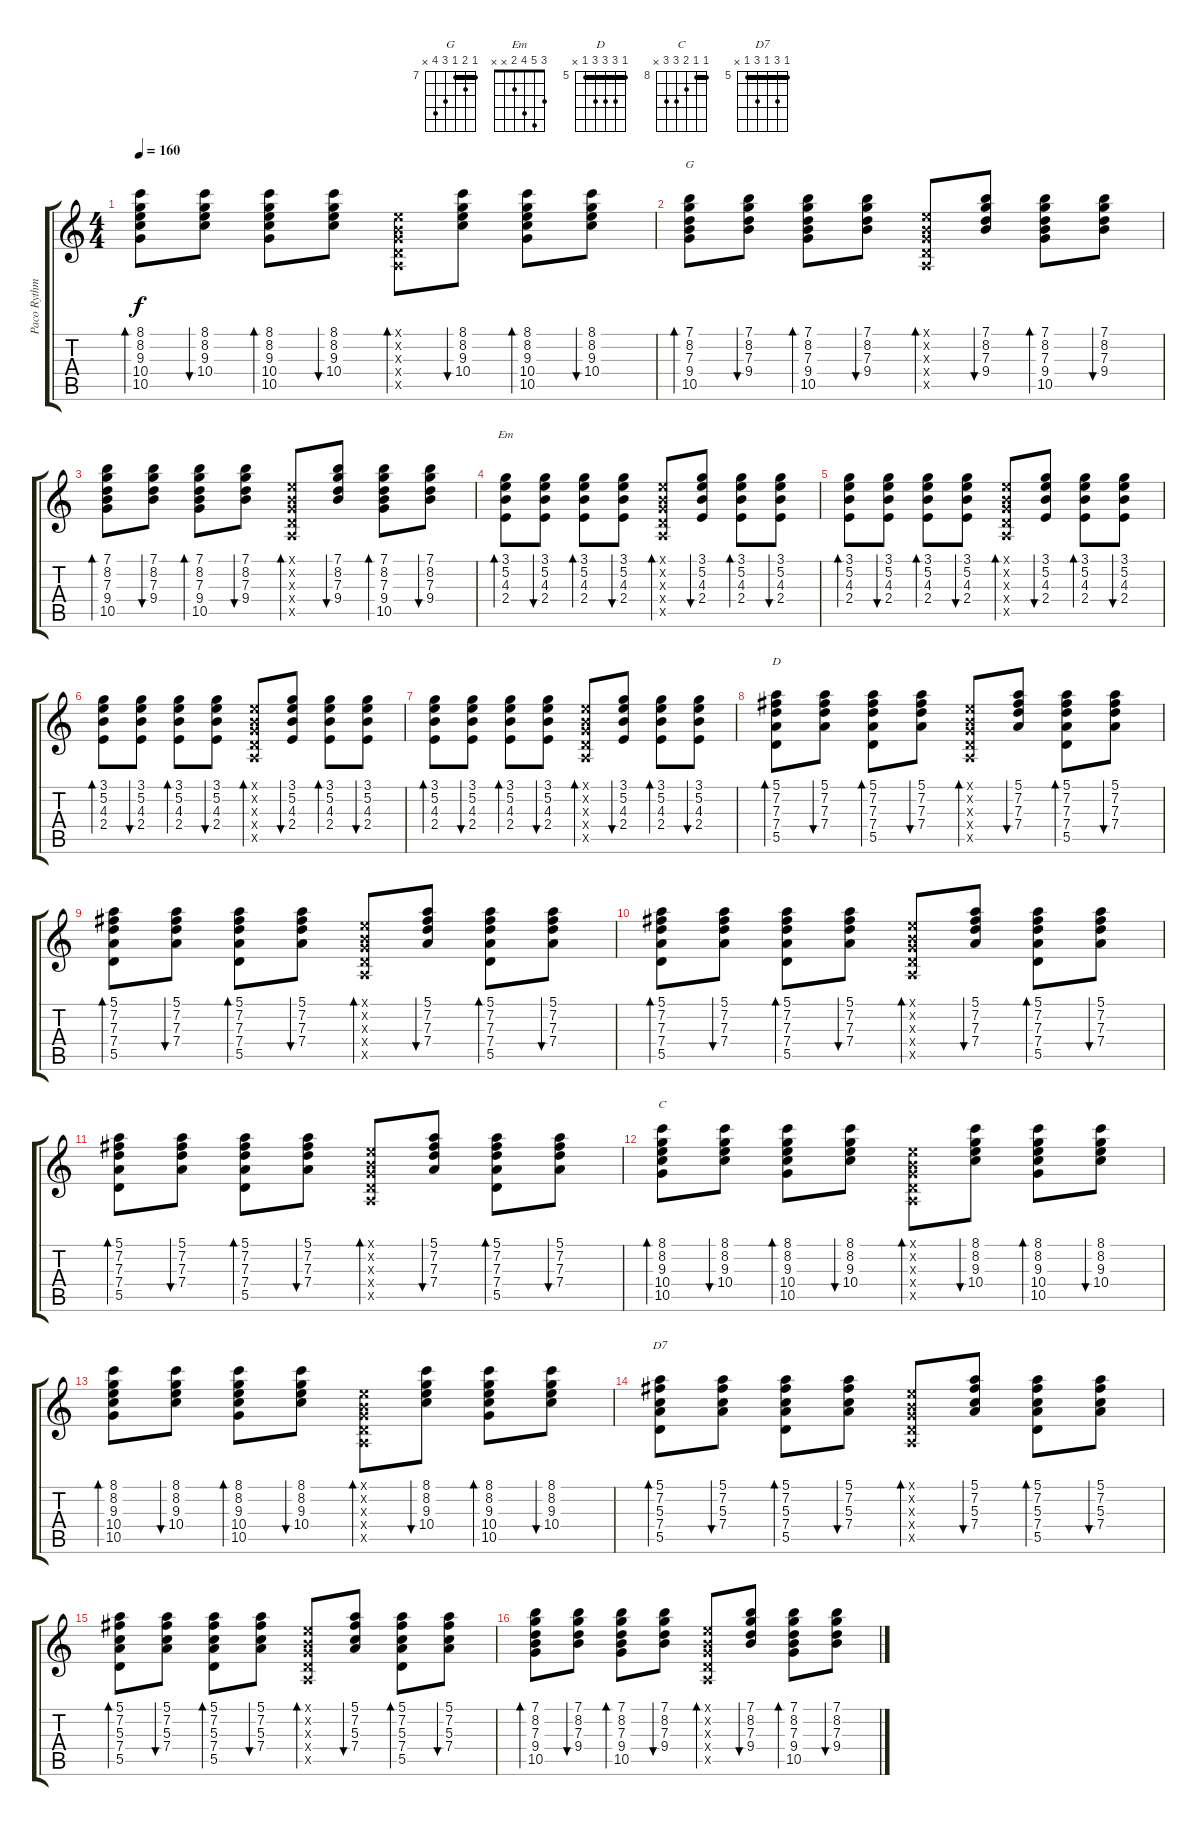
\track ("Paco Rythm" "Paco Rythm") {instrument acousticguitarnylon}
\staff {score tabs}
\tuning (E4 B3 G3 D3 A2 E2) {hide}
\chord ("G" 7 8 7 9 10 x) {firstfret 7 barre 7}
\chord ("Em" 3 5 4 2 x x)
\chord ("D" 5 7 7 7 5 x) {firstfret 5 barre 5}
\chord ("C" 8 8 9 10 10 x) {firstfret 8 barre 8}
\chord ("D7" 5 7 5 7 5 x) {firstfret 5 barre 5}
\ts (4 4)
\tempo 160
\clef g2
\ks c
(8.1 8.2 9.3 10.4 10.5).8{bd 60 dy f} (8.1 8.2 9.3 10.4).8{bu 60} (8.1 8.2 9.3 10.4 10.5).8{bd 60} (8.1 8.2 9.3 10.4).8{bu 60} (0.1{x} 0.2{x} 0.3{x} 0.4{x} 0.5{x}).8{bd 60} (8.1 8.2 9.3 10.4).8{bu 60} (8.1 8.2 9.3 10.4 10.5).8{bd 60} (8.1 8.2 9.3 10.4).8{bu 60} |
(7.1 8.2 7.3 9.4 10.5).8{bd 60 ch "G"} (7.1 8.2 7.3 9.4).8{bu 60} (7.1 8.2 7.3 9.4 10.5).8{bd 60} (7.1 8.2 7.3 9.4).8{bu 60} (0.1{x} 0.2{x} 0.3{x} 0.4{x} 0.5{x}).8{bd 60} (7.1 8.2 7.3 9.4).8{bu 60} (7.1 8.2 7.3 9.4 10.5).8{bd 60} (7.1 8.2 7.3 9.4).8{bu 60} |
(7.1 8.2 7.3 9.4 10.5).8{bd 60} (7.1 8.2 7.3 9.4).8{bu 60} (7.1 8.2 7.3 9.4 10.5).8{bd 60} (7.1 8.2 7.3 9.4).8{bu 60} (0.1{x} 0.2{x} 0.3{x} 0.4{x} 0.5{x}).8{bd 60} (7.1 8.2 7.3 9.4).8{bu 60} (7.1 8.2 7.3 9.4 10.5).8{bd 60} (7.1 8.2 7.3 9.4).8{bu 60} |
(3.1 5.2 4.3 2.4).8{bd 60 ch "Em"} (3.1 5.2 4.3 2.4).8{bu 60} (3.1 5.2 4.3 2.4).8{bd 60} (3.1 5.2 4.3 2.4).8{bu 60} (0.1{x} 0.2{x} 0.3{x} 0.4{x} 0.5{x}).8{bd 60} (3.1 5.2 4.3 2.4).8{bu 60} (3.1 5.2 4.3 2.4).8{bd 60} (3.1 5.2 4.3 2.4).8{bu 60} |
(3.1 5.2 4.3 2.4).8{bd 60} (3.1 5.2 4.3 2.4).8{bu 60} (3.1 5.2 4.3 2.4).8{bd 60} (3.1 5.2 4.3 2.4).8{bu 60} (0.1{x} 0.2{x} 0.3{x} 0.4{x} 0.5{x}).8{bd 60} (3.1 5.2 4.3 2.4).8{bu 60} (3.1 5.2 4.3 2.4).8{bd 60} (3.1 5.2 4.3 2.4).8{bu 60} |
(3.1 5.2 4.3 2.4).8{bd 60} (3.1 5.2 4.3 2.4).8{bu 60} (3.1 5.2 4.3 2.4).8{bd 60} (3.1 5.2 4.3 2.4).8{bu 60} (0.1{x} 0.2{x} 0.3{x} 0.4{x} 0.5{x}).8{bd 60} (3.1 5.2 4.3 2.4).8{bu 60} (3.1 5.2 4.3 2.4).8{bd 60} (3.1 5.2 4.3 2.4).8{bu 60} |
(3.1 5.2 4.3 2.4).8{bd 60} (3.1 5.2 4.3 2.4).8{bu 60} (3.1 5.2 4.3 2.4).8{bd 60} (3.1 5.2 4.3 2.4).8{bu 60} (0.1{x} 0.2{x} 0.3{x} 0.4{x} 0.5{x}).8{bd 60} (3.1 5.2 4.3 2.4).8{bu 60} (3.1 5.2 4.3 2.4).8{bd 60} (3.1 5.2 4.3 2.4).8{bu 60} |
(5.1 7.2 7.3 7.4 5.5).8{bd 60 ch "D"} (5.1 7.2 7.3 7.4).8{bu 60} (5.1 7.2 7.3 7.4 5.5).8{bd 60} (5.1 7.2 7.3 7.4).8{bu 60} (0.1{x} 0.2{x} 0.3{x} 0.4{x} 0.5{x}).8{bd 60} (5.1 7.2 7.3 7.4).8{bu 60} (5.1 7.2 7.3 7.4 5.5).8{bd 60} (5.1 7.2 7.3 7.4).8{bu 60} |
(5.1 7.2 7.3 7.4 5.5).8{bd 60} (5.1 7.2 7.3 7.4).8{bu 60} (5.1 7.2 7.3 7.4 5.5).8{bd 60} (5.1 7.2 7.3 7.4).8{bu 60} (0.1{x} 0.2{x} 0.3{x} 0.4{x} 0.5{x}).8{bd 60} (5.1 7.2 7.3 7.4).8{bu 60} (5.1 7.2 7.3 7.4 5.5).8{bd 60} (5.1 7.2 7.3 7.4).8{bu 60} |
(5.1 7.2 7.3 7.4 5.5).8{bd 60} (5.1 7.2 7.3 7.4).8{bu 60} (5.1 7.2 7.3 7.4 5.5).8{bd 60} (5.1 7.2 7.3 7.4).8{bu 60} (0.1{x} 0.2{x} 0.3{x} 0.4{x} 0.5{x}).8{bd 60} (5.1 7.2 7.3 7.4).8{bu 60} (5.1 7.2 7.3 7.4 5.5).8{bd 60} (5.1 7.2 7.3 7.4).8{bu 60} |
(5.1 7.2 7.3 7.4 5.5).8{bd 60} (5.1 7.2 7.3 7.4).8{bu 60} (5.1 7.2 7.3 7.4 5.5).8{bd 60} (5.1 7.2 7.3 7.4).8{bu 60} (0.1{x} 0.2{x} 0.3{x} 0.4{x} 0.5{x}).8{bd 60} (5.1 7.2 7.3 7.4).8{bu 60} (5.1 7.2 7.3 7.4 5.5).8{bd 60} (5.1 7.2 7.3 7.4).8{bu 60} |
(8.1 8.2 9.3 10.4 10.5).8{bd 60 ch "C"} (8.1 8.2 9.3 10.4).8{bu 60} (8.1 8.2 9.3 10.4 10.5).8{bd 60} (8.1 8.2 9.3 10.4).8{bu 60} (0.1{x} 0.2{x} 0.3{x} 0.4{x} 0.5{x}).8{bd 60} (8.1 8.2 9.3 10.4).8{bu 60} (8.1 8.2 9.3 10.4 10.5).8{bd 60} (8.1 8.2 9.3 10.4).8{bu 60} |
(8.1 8.2 9.3 10.4 10.5).8{bd 60} (8.1 8.2 9.3 10.4).8{bu 60} (8.1 8.2 9.3 10.4 10.5).8{bd 60} (8.1 8.2 9.3 10.4).8{bu 60} (0.1{x} 0.2{x} 0.3{x} 0.4{x} 0.5{x}).8{bd 60} (8.1 8.2 9.3 10.4).8{bu 60} (8.1 8.2 9.3 10.4 10.5).8{bd 60} (8.1 8.2 9.3 10.4).8{bu 60} |
(5.1 7.2 5.3 7.4 5.5).8{bd 60 ch "D7"} (5.1 7.2 5.3 7.4).8{bu 60} (5.1 7.2 5.3 7.4 5.5).8{bd 60} (5.1 7.2 5.3 7.4).8{bu 60} (0.1{x} 0.2{x} 0.3{x} 0.4{x} 0.5{x}).8{bd 60} (5.1 7.2 5.3 7.4).8{bu 60} (5.1 7.2 5.3 7.4 5.5).8{bd 60} (5.1 7.2 5.3 7.4).8{bu 60} |
(5.1 7.2 5.3 7.4 5.5).8{bd 60} (5.1 7.2 5.3 7.4).8{bu 60} (5.1 7.2 5.3 7.4 5.5).8{bd 60} (5.1 7.2 5.3 7.4).8{bu 60} (0.1{x} 0.2{x} 0.3{x} 0.4{x} 0.5{x}).8{bd 60} (5.1 7.2 5.3 7.4).8{bu 60} (5.1 7.2 5.3 7.4 5.5).8{bd 60} (5.1 7.2 5.3 7.4).8{bu 60} |
(7.1 8.2 7.3 9.4 10.5).8{bd 60} (7.1 8.2 7.3 9.4).8{bu 60} (7.1 8.2 7.3 9.4 10.5).8{bd 60} (7.1 8.2 7.3 9.4).8{bu 60} (0.1{x} 0.2{x} 0.3{x} 0.4{x} 0.5{x}).8{bd 60} (7.1 8.2 7.3 9.4).8{bu 60} (7.1 8.2 7.3 9.4 10.5).8{bd 60} (7.1 8.2 7.3 9.4).8{bu 60}
